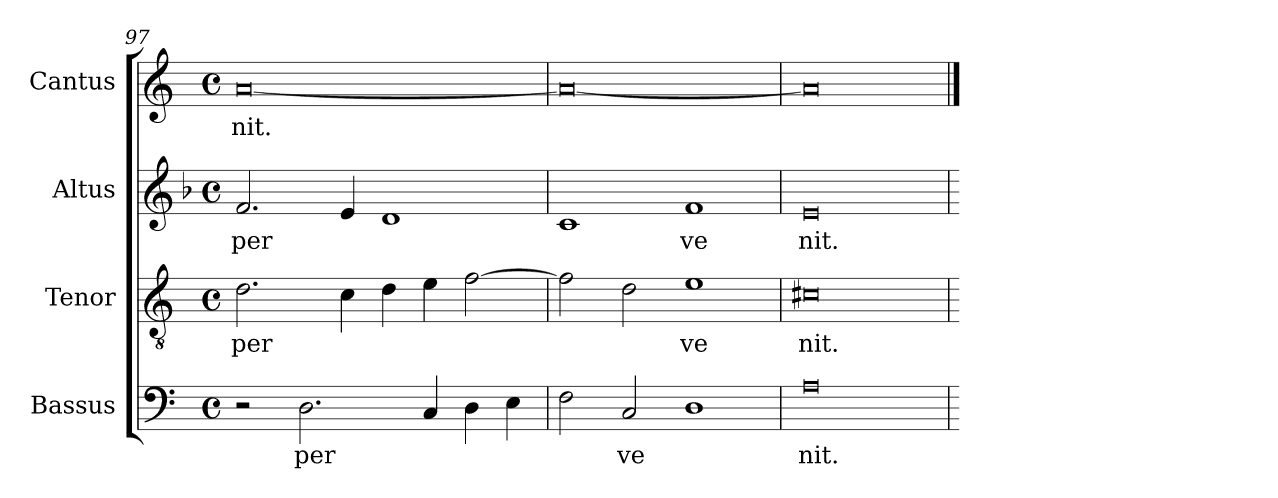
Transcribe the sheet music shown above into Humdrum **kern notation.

**kern	**text	**kern	**text	**kern	**text	**kern	**text
*part4	*part4	*part3	*part3	*part2	*part2	*part1	*part1
*staff4	*staff4	*staff3	*staff3	*staff2	*staff2	*staff1	*staff1
*I"Bassus	*	*I"Tenor	*	*I"Altus	*	*I"Cantus	*
*clefF4	*	*clefGv2	*	*clefG2	*	*clefG2	*
*	*	*k[]	*	*k[b-]	*	*	*
*	*	*C:	*	*F:	*	*	*
*M4/4	*	*M4/4	*	*M4/4	*	*M4/4	*
*met(c)	*	*met(c)	*	*met(c)	*	*met(c)	*
=97	=97	=97	=97	=97	=97	=97	=97
!	!	!	!LO:LY:b	!	!LO:LY:b	!	!LO:LY:b:cj
2r	.	2.d\	per	2.f/	per	[<0a	nit.
!	!LO:LY:b	!	!	!	!	!	!
2.D\	per	.	.	.	.	.	.
.	.	4c\	.	4e/	.	.	.
.	.	4d\	.	1d	.	.	.
4C/	.	4e\	.	.	.	.	.
4D\	.	[>2f\	.	.	.	.	.
4E\	.	.	.	.	.	.	.
=98	=98	=98	=98	=98	=98	=98	=98
2F\	.	2f\]	.	1c	.	0a_<	.
!	!LO:LY:b:cj	!	!	!	!	!	!
2C/	ve	2d\	.	.	.	.	.
!	!	!	!LO:LY:b:cj	!	!LO:LY:b:cj	!	!
1D	.	1e	ve	1f	ve	.	.
=99	=99	=99	=99	=99	=99	=99	=99
!	!LO:LY:b:cj	!	!LO:LY:b:cj	!	!LO:LY:b:cj	!	!
0A	nit.	0c#X	nit.	0e	nit.	0a]	.
=	==	=	==	=	==	==	==
*-	*-	*-	*-	*-	*-	*-	*-
